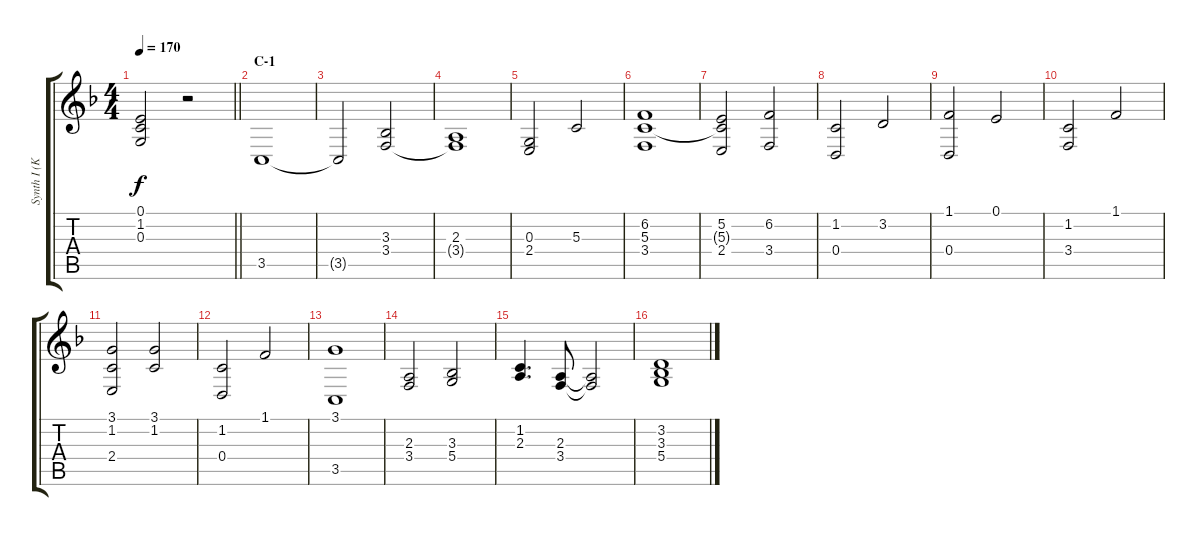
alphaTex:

\track ("Synth I (Kotobuki Tsumugi)" "Synth I (K") {instrument churchorgan}
\staff {score tabs}
\tuning (E4 B3 G3 D3 A2 E2) {hide}
\ts (4 4)
\tempo 170
\clef g2
\barLineRight lightlight
\ks f
(0.1{t} 1.2{t} 0.3{t}).2{dy f} r.2 |
\section ("" "C-1")
3.5.1 |
3.5{t}.2 (3.3 3.4).2 |
(2.3 3.4{t}).1 |
(0.3 2.4).2 5.3.2 |
(6.2 5.3 3.4).1 |
(5.2 5.3{t} 2.4).2 (6.2 3.4).2 |
(1.2 0.4).2 3.2.2 |
(1.1 0.4).2 0.1.2 |
(1.2 3.4).2 1.1.2 |
(3.1 1.2 2.4).2 (3.1 1.2).2 |
(1.2 0.4).2 1.1.2 |
(3.1 3.5).1 |
(2.3 3.4).2 (3.3 5.4).2 |
(1.2 2.3).4{d} (2.3 3.4).8 (2.3{t} 3.4{t}).2 |
(3.2 3.3 5.4).1
